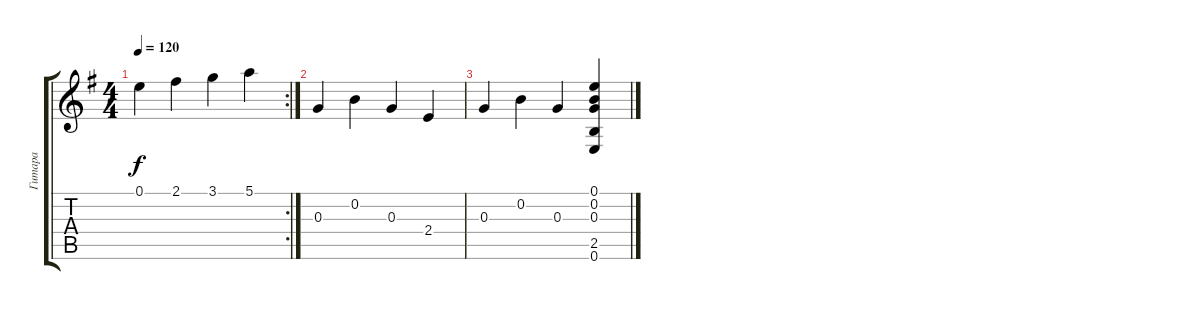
\track ("Гитара" "Гитара") {instrument acousticguitarnylon}
\staff {score tabs}
\tuning (E4 B3 G3 D3 A2 E2) {hide}
\rc 2
\ts (4 4)
\tempo 120
\clef g2
\ks g
0.1.4{dy f} 2.1.4 3.1.4 5.1.4 |
0.3.4 0.2.4 0.3.4 2.4.4 |
0.3.4 0.2.4 0.3.4 (0.1 0.2 0.3 2.5 0.6).4
